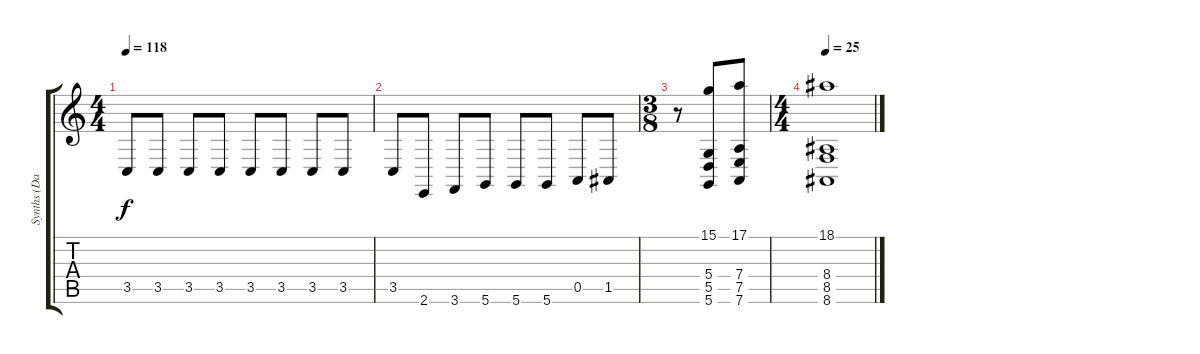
\track ("Synths (Davies)" "Synths (Da") {instrument lead8bassandlead}
\staff {score tabs}
\tuning (E4 B3 G3 D3 A2 D2) {hide}
\ts (4 4)
\tempo 118
\clef g2
\ks c
3.5.8{dy f} 3.5.8 3.5.8 3.5.8 3.5.8 3.5.8 3.5.8 3.5.8 |
3.5.8 2.6.8 3.6.8 5.6.8 5.6.8 5.6.8 0.5.8 1.5.8 |
\ts (3 8)
r.8 (15.1 5.4 5.5 5.6).8 (17.1 7.4 7.5 7.6).8 |
\ts (4 4)
\tempo 25
(18.1 8.4 8.5 8.6).1
